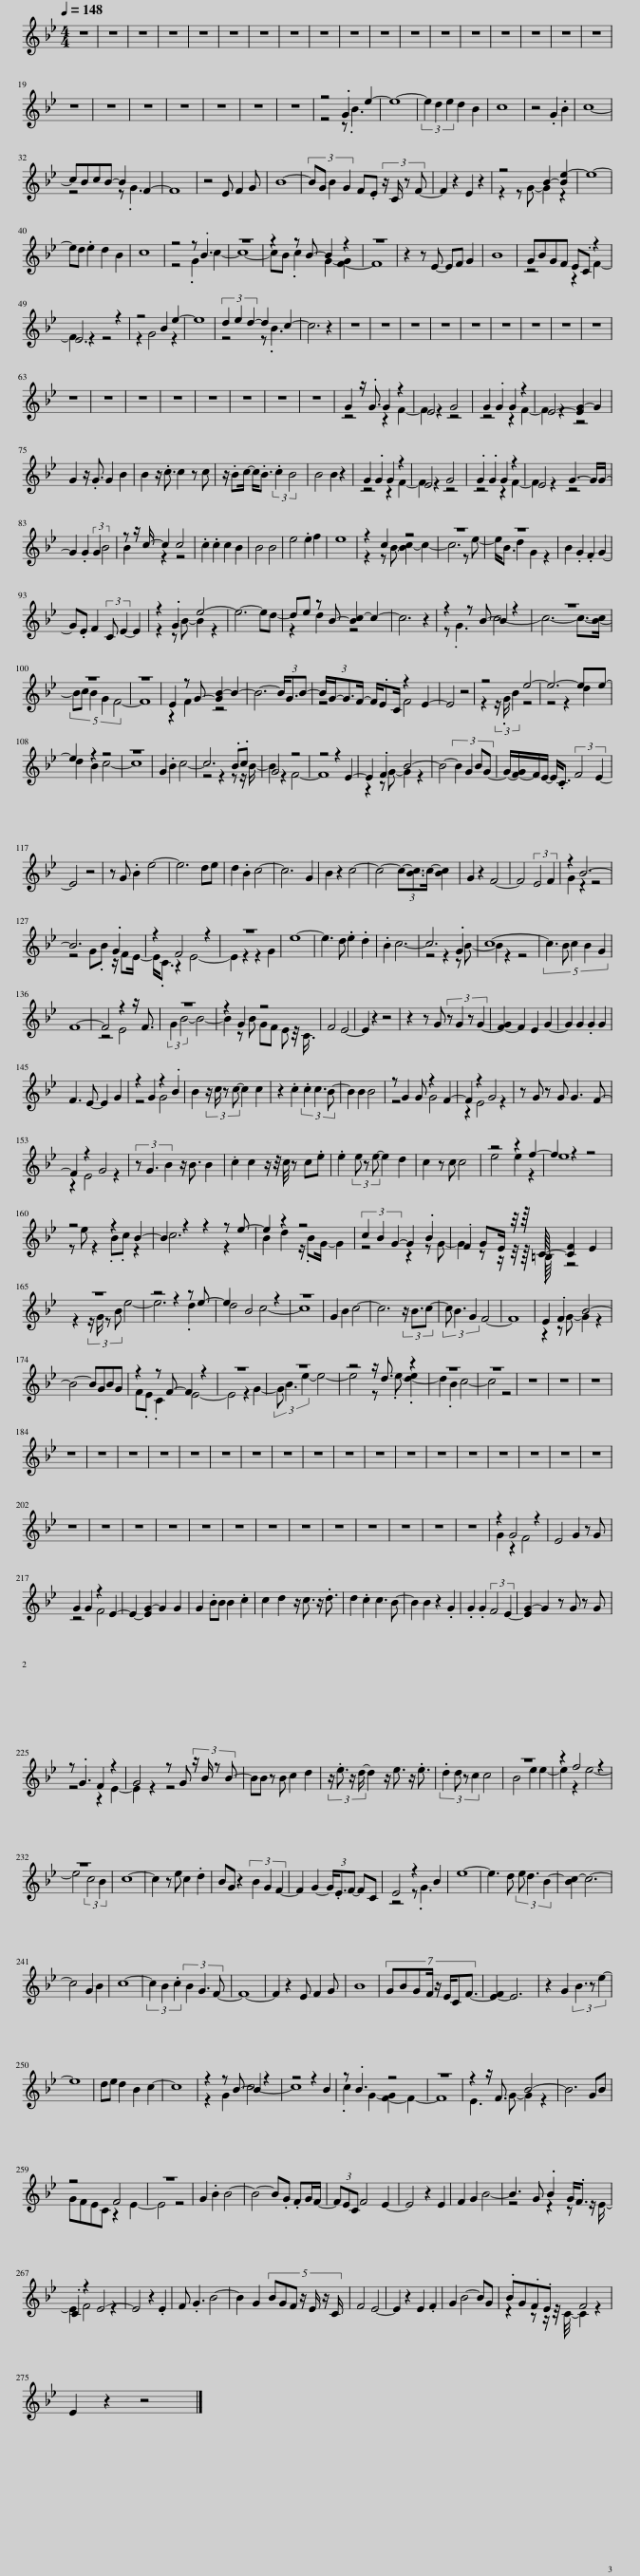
X:1
%%score ( 1 2 )
L:1/8
Q:1/4=148
M:4/4
I:linebreak $
K:Bb
V:1 treble
V:2 treble
V:1
 z8 | z8 | z8 | z8 | z8 | %5
 z8 | z8 | z8 | z8 | z8 | %10
 z8 | z8 | z8 | z8 | z8 | %15
 z8 | z8 | z8 |$ z8 | z8 | %20
 z8 | z8 | z8 | z8 | z8 | %25
 z4 .G2 e2- | e8- | (3e2 d2 e2 d2 B2 | c8 | z4 .G2 .B2 | %30
 c8- |$ cBcB- B2 F2- | F8 | z4 E F2 G | B8- | %35
 (3:2:4BG B2 G2 F.E (3:2:4z/ C/ z F- | F2 z2 E2 z2 | z4 B2- [Be-]2 | e8- |$ ed .e2 d2 B2 | %40
 c8 | z4 z .B3 | z8 | z2 z B- B2 z2 | z8 | %45
 z2 z E- EF G2 | B8 | GBGF E.C z2 |$ E6 z2 | z4 B2 e2- | %50
 e8 | (3d2 e2 d2- d2 c2- | c6 z2 | z8 | z8 | %55
 z8 | z8 | z8 | z8 | z8 | %60
 z8 | z8 |$ z8 | z8 | z8 | %65
 z8 | z8 | z8 | z8 | z8 | %70
 G2 z/ .G3/2 G2 z2 | E4 G4 | G2 .G2 G2 z2 | E4- [EG-]2 G2 |$ G2 z/ .G3/2 G2 B2 | %75
 B2 z/ .c3/2 c2 z c | z/ .Bc/- c<.B (3:2:2.c2 B4 | B4 B2 z2 | G2 .G2 G2 z2 | E4 G4 | %80
 .G2 .G2 G2 z2 | E4 G3- G/G/- |$ G2 .G2 (3:2:2G2 B4 | z z/ c/- c2 c4 | .c2 .c2 c2 B2 | %85
 B4 B4 | e4 .e2 f2 | e8 | z2 c2 z4 | z8 | %90
 z8 | B2 .G2 .F2 G2- |$ G.E F2 (3:2:2C E2- E2 | z2 .G2 e4- | e6- ed- | %95
 de z B- [Bc-]2 c2- | c6 z2 | z2 z B- B2 z2 | z8 |$ z8 | %100
 z8 | E2 z G- [GB-]2 B2- | B6- (3B/G3/2B- | (3:2:4B/G/-G3/2F/- F/.EC/ z2 E2- | E4 z4 | %105
 z4 e4- | e6- ee- |$ e2 z2 z4 | z8 | G2 .B2 c4- | %110
 c6 .B.c | G4 z4 | z4 z2 E2- | E2 .F2 B4- | B4- (3:2:4B2 G2 BG- | %115
 G/-[F-G]/F/E/- E<.C (3:2:2F4 E2- |$ E4 z4 | z G .B2 e4- | e6 de | d2 .B2 c4- | %120
 c6 G2 | B2 z2 c4- | c4- (3c-[Bc]3/2c/- [Bc]2 | G2 z2 F4- | F4 (3:2:2E4 F2 | %125
 z2 B6- |$ B6 .G2 | z2 F4 z2 | z8 | e8- | %130
 e3 d .e2 .d2 | .B2 c6- | c6 .G2 | c8- | (5:4:5c3 B c2 B2 G2 |$ %135
 F8- | F4 z2 z/ F3/2 | z8 | z2 G2 z4 | F4 E4- | %140
 E2 z2 z4 | z2 z G (3:2:4z G2 z G2- | [F-G]2 F2 E2 G2- | G2 G2 .G2 G2 |$ F3 E- E2 G2 | %145
 z2 G2 z2 .B2 | B2 (3:2:4z/ c/ z c- c2 c2 | z2 .c2 (3.c2 c3 B- | B2 B2 B4 | z G2 G z2 F2- | %150
 F2 z2 G4 | z G z G G3 F- |$ F2 z2 G4 | (3z G3 B2 z/ B3/2 B2 | .c2 c2 z/ z/4 c/4 z c.e | %155
 .e2 (3e z e- e2 d2 | c2 z c c4 | z4 z2 f2- | f2 z2 z4 |$ z4 z2 B2- | %160
 B2 z2 z2 z e- | e2 z2 z4 | (3c2 B2 G2- G2 .B2 | .F2 GE/ z/4 z/8 C/8- [CF]2 E2 |$ z8 | %165
 z4 z2 z e- | e2 B4 z2 | z8 | G2 B2 c4- | c6 (3z/ B3/2c- | %170
 (3c B3 G2 F4- | F8 | E2 .F2 B4- |$ B4- BGBG | z2 z F- F2 z2 | %175
 z8 | z8 | z4 z/ d3/2 z2 | z8 | z8 | %180
 z8 | z8 | z8 |$ z8 | z8 | %185
 z8 | z8 | z8 | z8 | z8 | %190
 z8 | z8 | z8 | z8 | z8 | %195
 z8 | z8 | z8 | z8 | z8 | %200
 z8 |$ z8 | z8 | z8 | z8 | %205
 z8 | z8 | z8 | z8 | z8 | %210
 z8 | z8 | z8 | z8 | z2 G4 z2 | %215
 E4 G2 z G |$ G2 G2 z2 E2- | E2- [EG-]2 G2 G2 | G2 .BB B2 .c2 | c2 d2 z/ c3/2 z/ .d3/2 | %220
 d2 .c2 c3 B- | B2 B2 z2 .G2 | .G2 .G2 (3:2:2F4 E2- | [EG-]2 G2 z G z G |$ z .G3 F2 z2 | %225
 G4 z G (3:2:4z/ B/ z B- | BB z B c2 d2 | (3:2:4z/ .e3/2 z/ d/- d2 z/ e3/2 z/ .e3/2 | (3:2:4.d2 d z c2 c4 | z8 | %230
 z2 f4 z2 |$ z8 | c8- | c2 z e c2 .d2 | BG z2 (3B2 G2 F2- | %235
 F2 G2- (3G/.E3/2F- FC | E4 z2 B2 | e8- | e3 d (3e d3 B2- | [Bc-]2 c6- |$ %240
 c4 G2 B2 | c8- | (3c2 B2 .c2 (3B2 G3 F- | F8- | F2 z2 E F2 G | %245
 B8 | (7:8:8GBGF/ z/ E/CF3/2- | [E-F]2 E6 | z2 G2 (3B3 z e2- |$ e8 | %250
 de d2 B2 c2- | c8 | z2 z B- B2 z2 | z4 z2 B2 | z .B3 z4 | %255
 z8 | z2 z/ F3/2 B4- | B6 GB |$ z4 F4 | z8 | %260
 G2 .B2 B4- | B4- B.G .FG/F/- | (3FEC F4 E2- | E4 z2 E2 | F2 G2 B4- | %265
 B3 G .B2 G<.F |$ .C2 z2 E4- | E4 z2 .E2 | F .G3 B4- | B2 G2 (5:4:7BGF z/ E/ z/ C/ | %270
 F4 E4- | E2 z2 E2 .F2 | G2 B4- BG | .BG.F.E F4 |$ E2 z2 z4 |] %275
V:2
 x8 | x8 | x8 | x8 | x8 | %5
 x8 | x8 | x8 | x8 | x8 | %10
 x8 | x8 | x8 | x8 | x8 | %15
 x8 | x8 | x8 |$ x8 | x8 | %20
 x8 | x8 | x8 | x8 | x8 | %25
 z4 z .B3 | x8 | x8 | x8 | x8 | %30
 x8 |$ z4 z .G3 | x8 | x8 | x8 | %35
 x8 | x8 | z2 z G- G2 z2 | x8 |$ x8 | %40
 x8 | z4 .G2 c2- | c8- | cB .c2 G2- [F-G]2 | F8 | %45
 x8 | x8 | z4 z2 F2- |$ F2 z2 z4 | z2 G4 z2 | %50
 x8 | z4 z .B3 | x8 | x8 | x8 | %55
 x8 | x8 | x8 | x8 | x8 | %60
 x8 | x8 |$ x8 | x8 | x8 | %65
 x8 | x8 | x8 | x8 | x8 | %70
 z4 z2 F2- | F2 z2 z4 | z4 z2 F2- | F2 z2 z4 |$ x8 | %75
 x8 | x8 | x8 | z4 z2 F2- | F2 z2 z4 | %80
 z4 z2 F2- | F2 z2 z4 |$ x8 | B2 z2 z4 | x8 | %85
 x8 | x8 | x8 | z2 z B- [Bc-]2 c2- | c6 z e- | %90
 e<B d2 G2 z2 | x8 |$ x8 | z2 z B- B2 z2 | x8 | %95
 z2 d2 z4 | x8 | z .G3 c4- | c6- c->[B-c] |$ (5:4:5Bc B2 G2 F4- | %100
 F8 | z2 F2 z4 | x8 | z4 F4 | x8 | %105
 z2 (3z/ .G/ B2 z4 | z4 z2 d2 |$ d2 B2 c4- | c8 | x8 | %110
 z4 z2 z z/ B/- | B2 z2 F4- | F8 | z2 z G- G2 z2 | x8 | %115
 x8 |$ x8 | x8 | x8 | x8 | %120
 x8 | x8 | x8 | x8 | x8 | %125
 G2 z2 z4 |$ z4 G.B z/ FE/- | E<.C z2 E4- | E2 z2 z2 G2 | x8 | %130
 x8 | x8 | z4 z2 z B- | B2 z2 z4 | x8 |$ %135
 x8 | z4 E4 | (3:2:2G2 B4- B4- | B2 z B GF E z/4 C3/4 | x8 | %140
 x8 | x8 | x8 | x8 |$ x8 | %145
 z4 G4 | x8 | x8 | x8 | z4 G4 | %150
 z2 E4 z2 | x8 |$ z2 E4 z2 | x8 | x8 | %155
 x8 | x8 | e4 e2 z2 | e8 |$ z e z2 .B.c z2 | %160
 c6 z2 | B2 d2 z/ .BG/- G2 | z4 z2 z G- | G2 z z/ z/4 z/8 .=B,/8 z4 |$ z2 (3:2:4z/ G/ z B e4- | %165
 e6 .d2 | d4 c4- | c8 | x8 | x8 | %170
 x8 | x8 | z2 z G- G2 z2 |$ x8 | F.E .C2 E4- | %175
 E4 z2 G2- | (3G B3 e2- e4- | e4 z .e- .[d-e]2 | d2 .B2 c4- | c4 z4 | %180
 x8 | x8 | x8 |$ x8 | x8 | %185
 x8 | x8 | x8 | x8 | x8 | %190
 x8 | x8 | x8 | x8 | x8 | %195
 x8 | x8 | x8 | x8 | x8 | %200
 x8 |$ x8 | x8 | x8 | x8 | %205
 x8 | x8 | x8 | x8 | x8 | %210
 x8 | x8 | x8 | x8 | G2 z2 F4 | %215
 x8 |$ z4 F4 | x8 | x8 | x8 | %220
 x8 | x8 | x8 | x8 |$ z4 z2 E2- | %225
 E2 z2 z4 | x8 | x8 | x8 | B4 e2 e2- | %230
 e2 z2 e4- |$ e4 (3:2:2c4 B2 | x8 | x8 | x8 | %235
 x8 | z4 z .G3 | x8 | x8 | x8 |$ %240
 x8 | x8 | x8 | x8 | x8 | %245
 x8 | x511/64 | x8 | x8 |$ x8 | %250
 x8 | x8 | z2 G2 c4- | c8 | .c2 G2- [F-G]2 F2- | %255
 F8 | E3 G- G2 z2 | x8 |$ GFEC z2 E2- | E4 z4 | %260
 x8 | x8 | x8 | x8 | x8 | %265
 z4 z2 z z/ E/- |$ E2 F4 z2 | x8 | x8 | x8 | %270
 x8 | x8 | x8 | z2 z z/ z/4 C/4- C2 z2 |$ x8 |] %275
